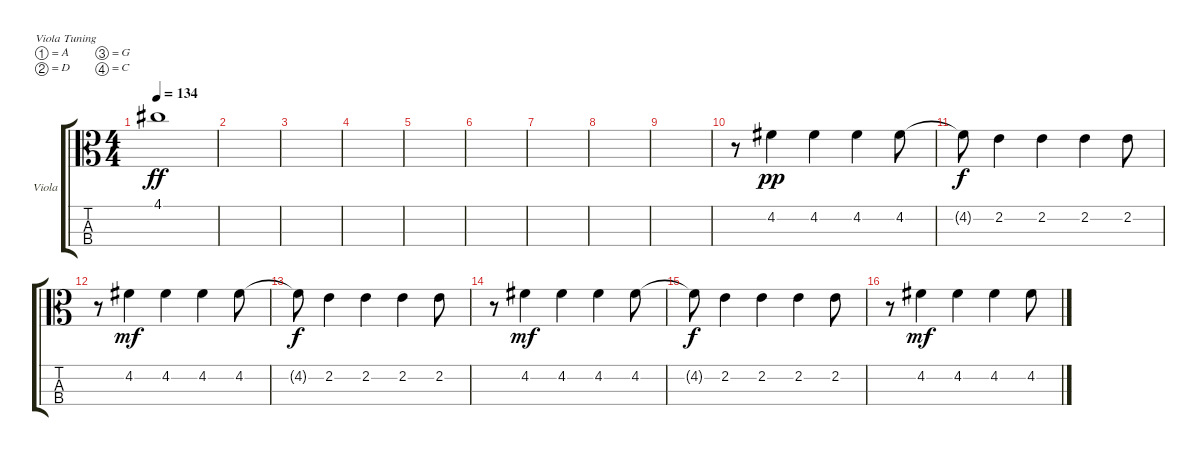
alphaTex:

\defaultSystemsLayout 4
\bracketExtendMode groupsimilarinstruments
\firstSystemTrackNameOrientation horizontal
\otherSystemsTrackNameOrientation horizontal
\track ("Cello" "Viola") {instrument viola}
\staff {score tabs}
\tuning (A4 D4 G3 C3)
\ts (4 4)
\tempo 134
\clef c3
\ks c
4.1{t}.1{dy ff} |
|
|
|
|
|
|
|
|
r.8 4.2.4{dy pp} 4.2.4 4.2.4 4.2.8 |
4.2{t}.8{dy f} 2.2.4 2.2.4 2.2.4 2.2.8 |
r.8 4.2.4{dy mf} 4.2.4 4.2.4 4.2.8 |
4.2{t}.8{dy f} 2.2.4 2.2.4 2.2.4 2.2.8 |
r.8 4.2.4{dy mf} 4.2.4 4.2.4 4.2.8 |
4.2{t}.8{dy f} 2.2.4 2.2.4 2.2.4 2.2.8 |
r.8 4.2.4{dy mf} 4.2.4 4.2.4 4.2.8
